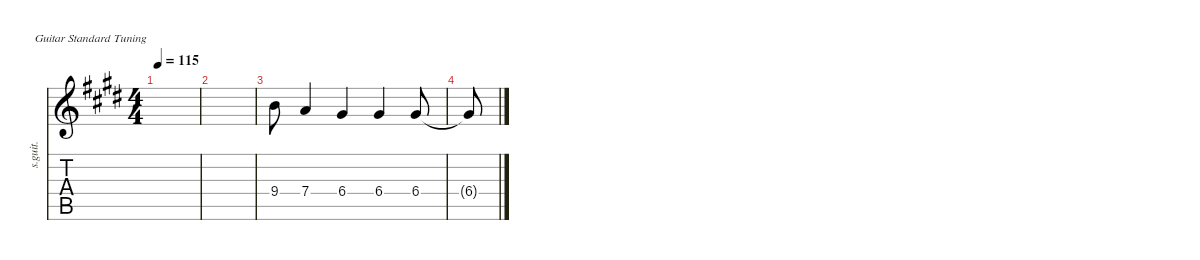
\defaultSystemsLayout 4
\hideDynamics
\bracketExtendMode nobrackets
\otherSystemsTrackNameOrientation horizontal
\track ("Steel Guitar" "s.guit.") {instrument acousticguitarsteel}
\staff {score tabs}
\tuning (E4 B3 G3 D3 A2 E2)
\ts (4 4)
\tempo 115
\clef g2
\ks e
|
|
9.4{acc forcenatural}.8{beam Down} 7.4{acc forcenatural}.4{beam Up} 6.4{acc #}.4{beam Up} 6.4{acc #}.4{beam Up} 6.4{acc #}.8{beam Up} |
6.4{t acc #}.8{beam Up}
